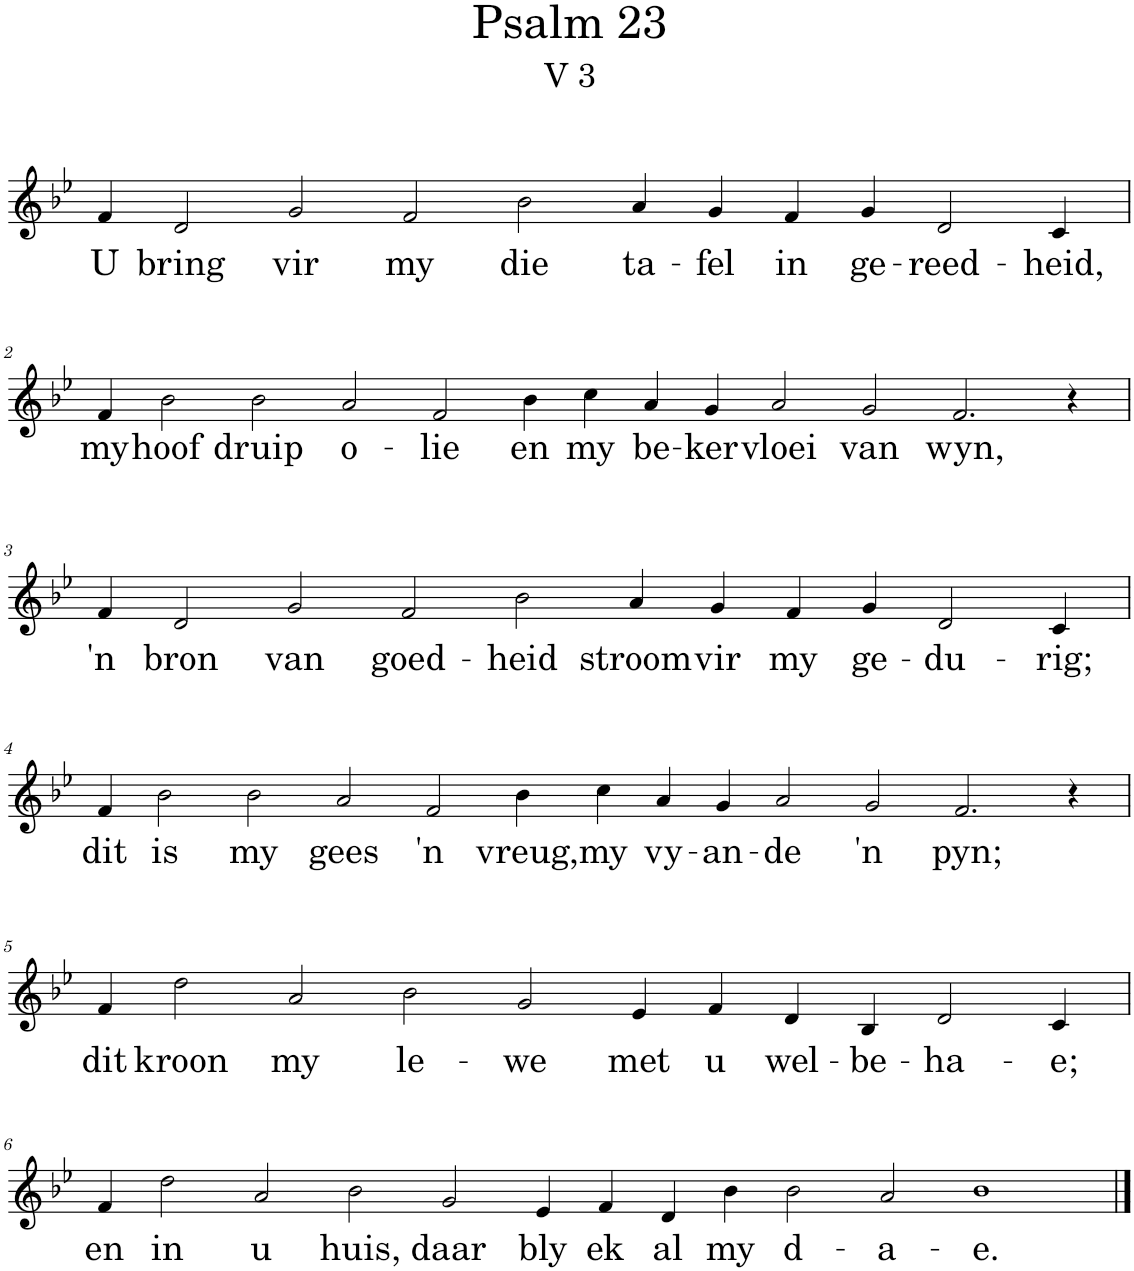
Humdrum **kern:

**kern	**text
*part1	*part1
*staff1	*staff1
*I"Pipe Organ	*
*I'Org.	*
*clefG2	*
*k[b-e-]	*
*M16/4	*
=1	=1
!	!LO:LY:b
4f/	U
!	!LO:LY:b
2d/	bring
!	!LO:LY:b
2g/	vir
!	!LO:LY:b
2f/	my
!	!LO:LY:b
2b-\	die
!	!LO:LY:b
4a/	ta-
!	!LO:LY:b
4g/	-fel
!	!LO:LY:b
4f/	in
!	!LO:LY:b
4g/	ge-
!	!LO:LY:b
2d/	-reed-
!	!LO:LY:b
4c/	-heid,
!!LO:LB:g=z
=2	=2
*M21/4	*
!	!LO:LY:b
4f/	my
!	!LO:LY:b
2b-\	hoof
!	!LO:LY:b
2b-\	druip
!	!LO:LY:b
2a/	o-
!	!LO:LY:b
2f/	-lie
!	!LO:LY:b
4b-\	en
!	!LO:LY:b
4cc\	my
!	!LO:LY:b
4a/	be-
!	!LO:LY:b
4g/	-ker
!	!LO:LY:b
2a/	vloei
!	!LO:LY:b
2g/	van
!	!LO:LY:b
2.f/	wyn,
4r	.
!!LO:LB:g=z
=3	=3
*M16/4	*
!	!LO:LY:b
4f/	'n
!	!LO:LY:b
2d/	bron
!	!LO:LY:b
2g/	van
!	!LO:LY:b
2f/	goed-
!	!LO:LY:b
2b-\	-heid
!	!LO:LY:b
4a/	stroom
!	!LO:LY:b
4g/	vir
!	!LO:LY:b
4f/	my
!	!LO:LY:b
4g/	ge-
!	!LO:LY:b
2d/	-du-
!	!LO:LY:b
4c/	-rig;
!!LO:LB:g=z
=4	=4
*M21/4	*
!	!LO:LY:b
4f/	dit
!	!LO:LY:b
2b-\	is
!	!LO:LY:b
2b-\	my
!	!LO:LY:b
2a/	gees
!	!LO:LY:b
2f/	'n
!	!LO:LY:b
4b-\	vreug,
!	!LO:LY:b
4cc\	my
!	!LO:LY:b
4a/	vy-
!	!LO:LY:b
4g/	-an-
!	!LO:LY:b
2a/	-de
!	!LO:LY:b
2g/	'n
!	!LO:LY:b
2.f/	pyn;
4r	.
!!LO:LB:g=z
=5	=5
*M16/4	*
!	!LO:LY:b
4f/	dit
!	!LO:LY:b
2dd\	kroon
!	!LO:LY:b
2a/	my
!	!LO:LY:b
2b-\	le-
!	!LO:LY:b
2g/	-we
!	!LO:LY:b
4e-/	met
!	!LO:LY:b
4f/	u
!	!LO:LY:b
4d/	wel-
!	!LO:LY:b
4B-/	-be-
!	!LO:LY:b
2d/	-ha-
!	!LO:LY:b
4c/	-e;
!!LO:LB:g=z
=6	=6
*M21/4	*
!	!LO:LY:b
4f/	en
!	!LO:LY:b
2dd\	in
!	!LO:LY:b
2a/	u
!	!LO:LY:b
2b-\	huis,
!	!LO:LY:b
2g/	daar
!	!LO:LY:b
4e-/	bly
!	!LO:LY:b
4f/	ek
!	!LO:LY:b
4d/	al
!	!LO:LY:b
4b-\	my
!	!LO:LY:b
2b-\	d-
!	!LO:LY:b
2a/	-a-
!	!LO:LY:b
1b-	-e.
==	==
*-	*-
